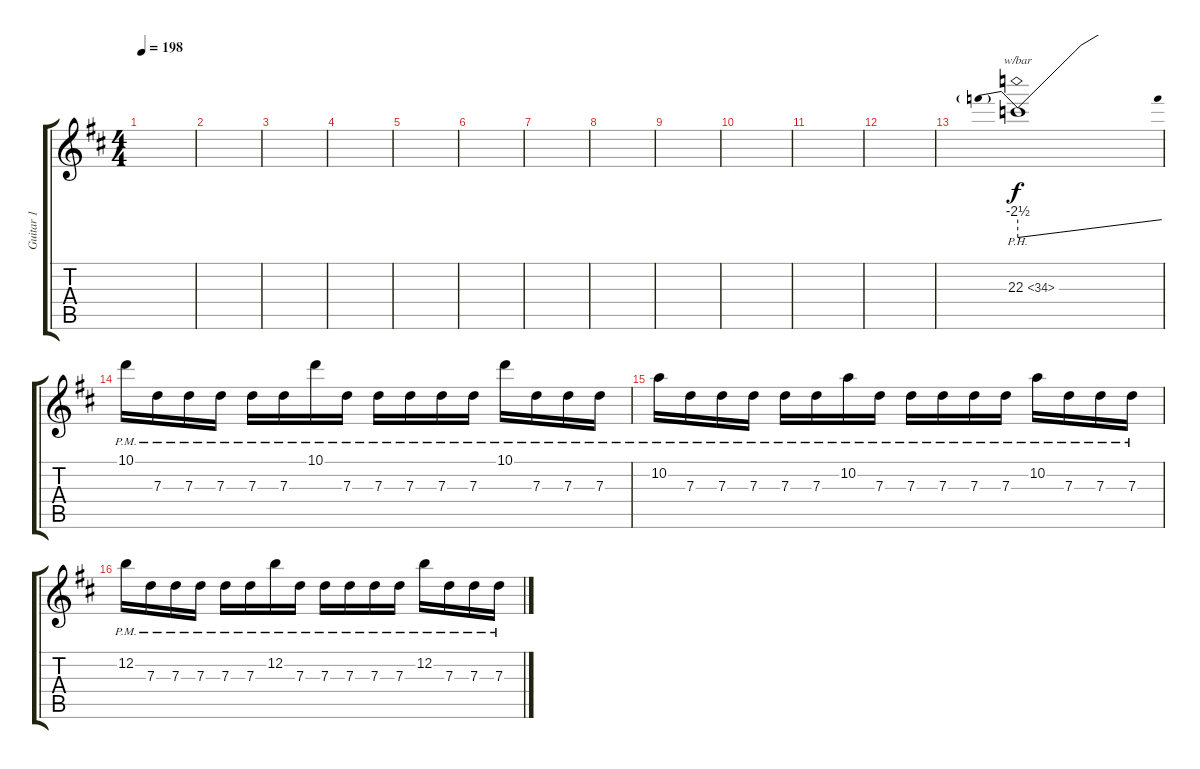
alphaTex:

\track ("Guitar 1" "Guitar 1") {instrument distortionguitar}
\staff {score tabs}
\tuning (E4 B3 G3 D3 A2 E2) {hide}
\ts (4 4)
\tempo 198
\clef g2
\ks bminor
|
|
|
|
|
|
|
|
|
|
|
|
22.3{ph 12}.1{tbe (predivedive default 0 -10 60 0)} |
10.1{pm}.16 7.3{pm}.16 7.3{pm}.16 7.3{pm}.16 7.3{pm}.16 7.3{pm}.16 10.1{pm}.16 7.3{pm}.16 7.3{pm}.16 7.3{pm}.16 7.3{pm}.16 7.3{pm}.16 10.1{pm}.16 7.3{pm}.16 7.3{pm}.16 7.3{pm}.16 |
10.2{pm}.16 7.3{pm}.16 7.3{pm}.16 7.3{pm}.16 7.3{pm}.16 7.3{pm}.16 10.2{pm}.16 7.3{pm}.16 7.3{pm}.16 7.3{pm}.16 7.3{pm}.16 7.3{pm}.16 10.2{pm}.16 7.3{pm}.16 7.3{pm}.16 7.3{pm}.16 |
12.2{pm}.16 7.3{pm}.16 7.3{pm}.16 7.3{pm}.16 7.3{pm}.16 7.3{pm}.16 12.2{pm}.16 7.3{pm}.16 7.3{pm}.16 7.3{pm}.16 7.3{pm}.16 7.3{pm}.16 12.2{pm}.16 7.3{pm}.16 7.3{pm}.16 7.3{pm}.16
